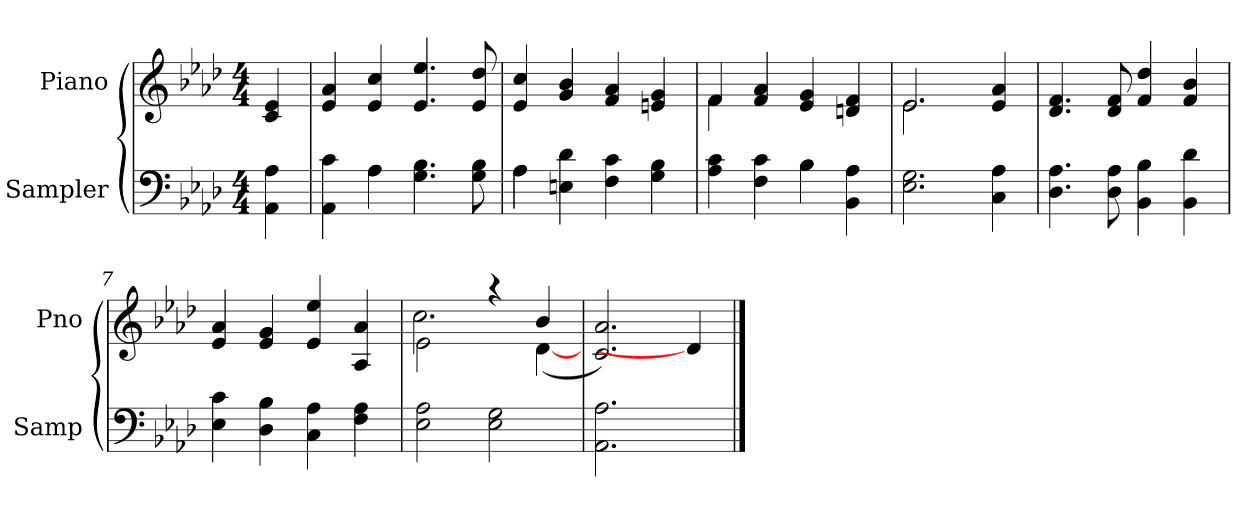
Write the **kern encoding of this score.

**kern	**kern
*part2	*part1
*staff2	*staff1
*I"Sampler	*I"Piano
*I'Samp	*I'Pno
*clefF4	*clefG2
*k[b-e-a-d-]	*k[b-e-a-d-]
*A-:	*A-:
*M4/4	*M4/4
=1	=1
4AA- 4A-	4c 4e-
=2	=2
*^	*
4AA- 4c	4ryy	4e- 4a-
4A-\	4A-	4e- 4cc
4.G 4.B-	2ryy	4.e- 4.ee-
8G 8B-	.	8e- 8dd-
=3	=3	=3
4A-\	4A-	4e- 4cc
4En 4d-	2.ryy	4g 4b-
4F 4c	.	4f 4a-
4G 4B-	.	4en 4g
=4	=4	=4
*	*	*^
4A- 4c	2ryy	4f/	4f
4F 4c	.	4f 4a-	2.ryy
4B-\	4B-	4e- 4g	.
4BB- 4A-	4ryy	4dn 4f	.
*v	*v	*	*
=5	=5	=5
2.E- 2.G	2.e-/	2.e-
4C 4A-	4e- 4a-	4ryy
*	*v	*v
=6	=6
4.D- 4.A-	4.d- 4.f
8D- 8A-	8d- 8f
4BB- 4B-	4f 4dd-
4BB- 4d-	4f 4b-
=7	=7
4E- 4c	4e- 4a-
4D- 4B-	4e- 4g
4C 4A-	4e- 4ee-
4F 4A-	4A- 4a-
=8	=8
*	*^
2E- 2A-	2e-\	2.cc
2E- 2G	4r	.
.	4b-/	([4d-
*	*v	*v
=9	=9
2.AA- 2.A-	2.c 2.a-)
4ryy	4d-]
==	==
*-	*-
